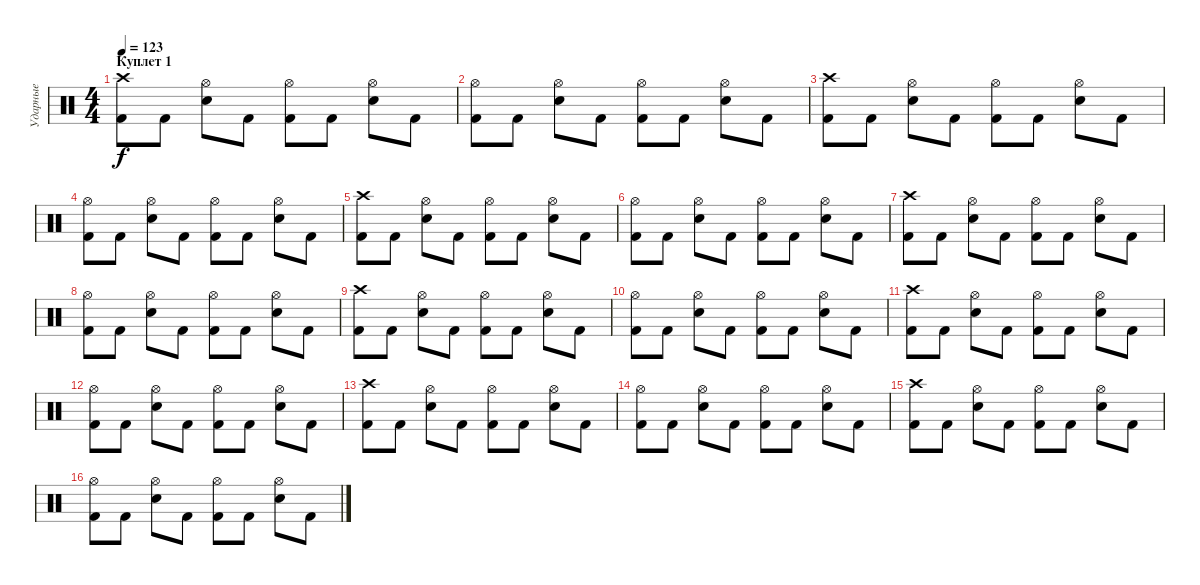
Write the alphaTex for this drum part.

\track ("Ударные" "Ударные") {instrument percussion}
\staff {score}
\articulation defaults
\ts (4 4)
\section ("" "Куплет 1")
\tempo 123
\clef neutral
\ks c
("Crash high (hit)" "Kick (hit) 2").8{dy f} "Kick (hit) 2".8 ("Hi-Hat (open)" "Electric Snare (hit)").8 "Kick (hit) 2".8 ("Hi-Hat (open)" "Kick (hit) 2").8 "Kick (hit) 2".8 ("Hi-Hat (open)" "Electric Snare (hit)").8 "Kick (hit) 2".8 |
("Hi-Hat (open)" "Kick (hit) 2").8 "Kick (hit) 2".8 ("Hi-Hat (open)" "Electric Snare (hit)").8 "Kick (hit) 2".8 ("Hi-Hat (open)" "Kick (hit) 2").8 "Kick (hit) 2".8 ("Hi-Hat (open)" "Electric Snare (hit)").8 "Kick (hit) 2".8 |
("Crash high (hit)" "Kick (hit) 2").8 "Kick (hit) 2".8 ("Hi-Hat (open)" "Electric Snare (hit)").8 "Kick (hit) 2".8 ("Hi-Hat (open)" "Kick (hit) 2").8 "Kick (hit) 2".8 ("Hi-Hat (open)" "Electric Snare (hit)").8 "Kick (hit) 2".8 |
("Hi-Hat (open)" "Kick (hit) 2").8 "Kick (hit) 2".8 ("Hi-Hat (open)" "Electric Snare (hit)").8 "Kick (hit) 2".8 ("Hi-Hat (open)" "Kick (hit) 2").8 "Kick (hit) 2".8 ("Hi-Hat (open)" "Electric Snare (hit)").8 "Kick (hit) 2".8 |
("Crash high (hit)" "Kick (hit) 2").8 "Kick (hit) 2".8 ("Hi-Hat (open)" "Electric Snare (hit)").8 "Kick (hit) 2".8 ("Hi-Hat (open)" "Kick (hit) 2").8 "Kick (hit) 2".8 ("Hi-Hat (open)" "Electric Snare (hit)").8 "Kick (hit) 2".8 |
("Hi-Hat (open)" "Kick (hit) 2").8 "Kick (hit) 2".8 ("Hi-Hat (open)" "Electric Snare (hit)").8 "Kick (hit) 2".8 ("Hi-Hat (open)" "Kick (hit) 2").8 "Kick (hit) 2".8 ("Hi-Hat (open)" "Electric Snare (hit)").8 "Kick (hit) 2".8 |
("Crash high (hit)" "Kick (hit) 2").8 "Kick (hit) 2".8 ("Hi-Hat (open)" "Electric Snare (hit)").8 "Kick (hit) 2".8 ("Hi-Hat (open)" "Kick (hit) 2").8 "Kick (hit) 2".8 ("Hi-Hat (open)" "Electric Snare (hit)").8 "Kick (hit) 2".8 |
("Hi-Hat (open)" "Kick (hit) 2").8 "Kick (hit) 2".8 ("Hi-Hat (open)" "Electric Snare (hit)").8 "Kick (hit) 2".8 ("Hi-Hat (open)" "Kick (hit) 2").8 "Kick (hit) 2".8 ("Hi-Hat (open)" "Electric Snare (hit)").8 "Kick (hit) 2".8 |
("Crash high (hit)" "Kick (hit) 2").8 "Kick (hit) 2".8 ("Hi-Hat (open)" "Electric Snare (hit)").8 "Kick (hit) 2".8 ("Hi-Hat (open)" "Kick (hit) 2").8 "Kick (hit) 2".8 ("Hi-Hat (open)" "Electric Snare (hit)").8 "Kick (hit) 2".8 |
("Hi-Hat (open)" "Kick (hit) 2").8 "Kick (hit) 2".8 ("Hi-Hat (open)" "Electric Snare (hit)").8 "Kick (hit) 2".8 ("Hi-Hat (open)" "Kick (hit) 2").8 "Kick (hit) 2".8 ("Hi-Hat (open)" "Electric Snare (hit)").8 "Kick (hit) 2".8 |
("Crash high (hit)" "Kick (hit) 2").8 "Kick (hit) 2".8 ("Hi-Hat (open)" "Electric Snare (hit)").8 "Kick (hit) 2".8 ("Hi-Hat (open)" "Kick (hit) 2").8 "Kick (hit) 2".8 ("Hi-Hat (open)" "Electric Snare (hit)").8 "Kick (hit) 2".8 |
("Hi-Hat (open)" "Kick (hit) 2").8 "Kick (hit) 2".8 ("Hi-Hat (open)" "Electric Snare (hit)").8 "Kick (hit) 2".8 ("Hi-Hat (open)" "Kick (hit) 2").8 "Kick (hit) 2".8 ("Hi-Hat (open)" "Electric Snare (hit)").8 "Kick (hit) 2".8 |
("Crash high (hit)" "Kick (hit) 2").8 "Kick (hit) 2".8 ("Hi-Hat (open)" "Electric Snare (hit)").8 "Kick (hit) 2".8 ("Hi-Hat (open)" "Kick (hit) 2").8 "Kick (hit) 2".8 ("Hi-Hat (open)" "Electric Snare (hit)").8 "Kick (hit) 2".8 |
("Hi-Hat (open)" "Kick (hit) 2").8 "Kick (hit) 2".8 ("Hi-Hat (open)" "Electric Snare (hit)").8 "Kick (hit) 2".8 ("Hi-Hat (open)" "Kick (hit) 2").8 "Kick (hit) 2".8 ("Hi-Hat (open)" "Electric Snare (hit)").8 "Kick (hit) 2".8 |
("Crash high (hit)" "Kick (hit) 2").8 "Kick (hit) 2".8 ("Hi-Hat (open)" "Electric Snare (hit)").8 "Kick (hit) 2".8 ("Hi-Hat (open)" "Kick (hit) 2").8 "Kick (hit) 2".8 ("Hi-Hat (open)" "Electric Snare (hit)").8 "Kick (hit) 2".8 |
("Hi-Hat (open)" "Kick (hit) 2").8 "Kick (hit) 2".8 ("Hi-Hat (open)" "Electric Snare (hit)").8 "Kick (hit) 2".8 ("Hi-Hat (open)" "Kick (hit) 2").8 "Kick (hit) 2".8 ("Hi-Hat (open)" "Electric Snare (hit)").8 "Kick (hit) 2".8
